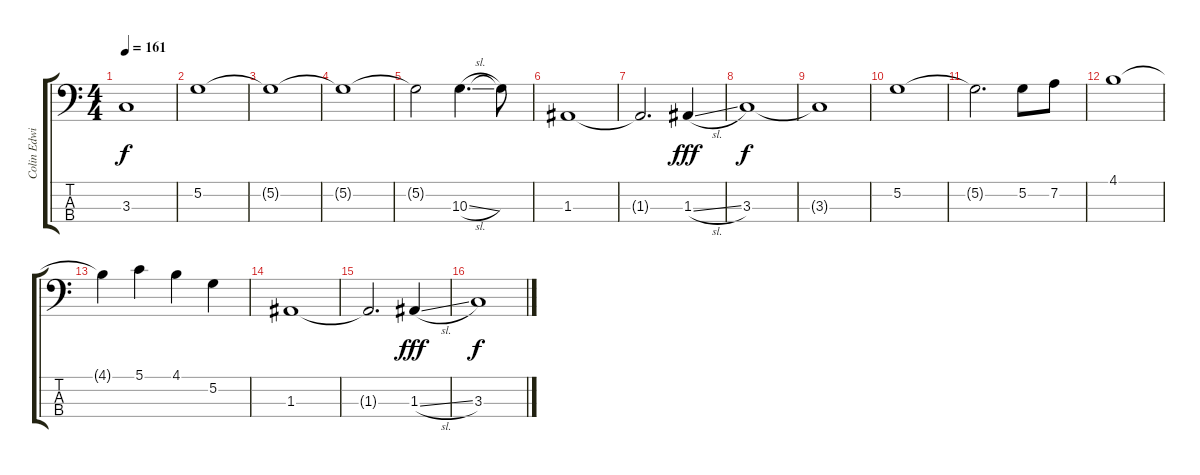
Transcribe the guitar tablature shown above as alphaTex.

\track ("Colin Edwin (Bass)" "Colin Edwi") {instrument electricbassfinger}
\staff {score tabs}
\tuning (G2 D2 A1 D1) {hide}
\ts (4 4)
\tempo 161
\clef f4
\ks c
3.3{t}.1{dy f} |
5.2.1 |
5.2{t}.1 |
5.2{t}.1 |
5.2{t}.2 10.3{sl}.4{d} 10.3{t}.8 |
1.3.1 |
1.3{t}.2{d} 1.3{sl}.4{dy fff} |
3.3.1{dy f} |
3.3{t}.1 |
5.2.1 |
5.2{t}.2{d} 5.2.8 7.2.8 |
4.1.1 |
4.1{t}.4 5.1.4 4.1.4 5.2.4 |
1.3.1 |
1.3{t}.2{d} 1.3{sl}.4{dy fff} |
3.3.1{dy f}
